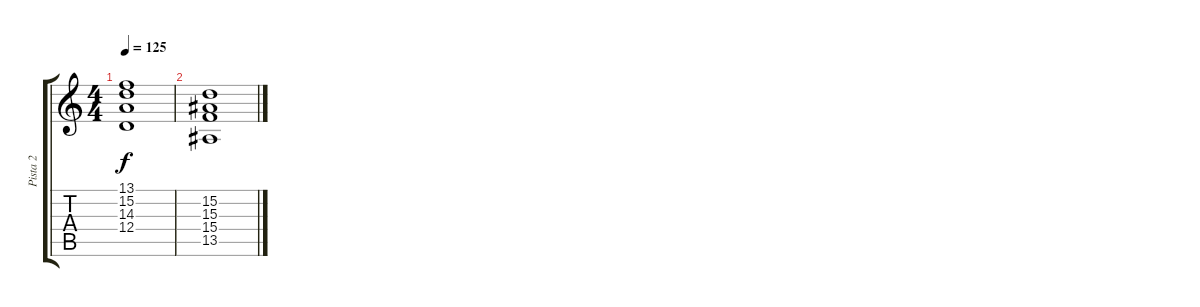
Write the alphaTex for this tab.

\track ("Pista 2" "Pista 2") {instrument acousticgrandpiano}
\staff {score tabs}
\tuning (E4 B3 G3 D3 A2 E2) {hide}
\ts (4 4)
\tempo 125
\clef g2
\ks c
(13.1 15.2 14.3 12.4).1{dy f} |
(15.2 15.3 15.4 13.5).1
